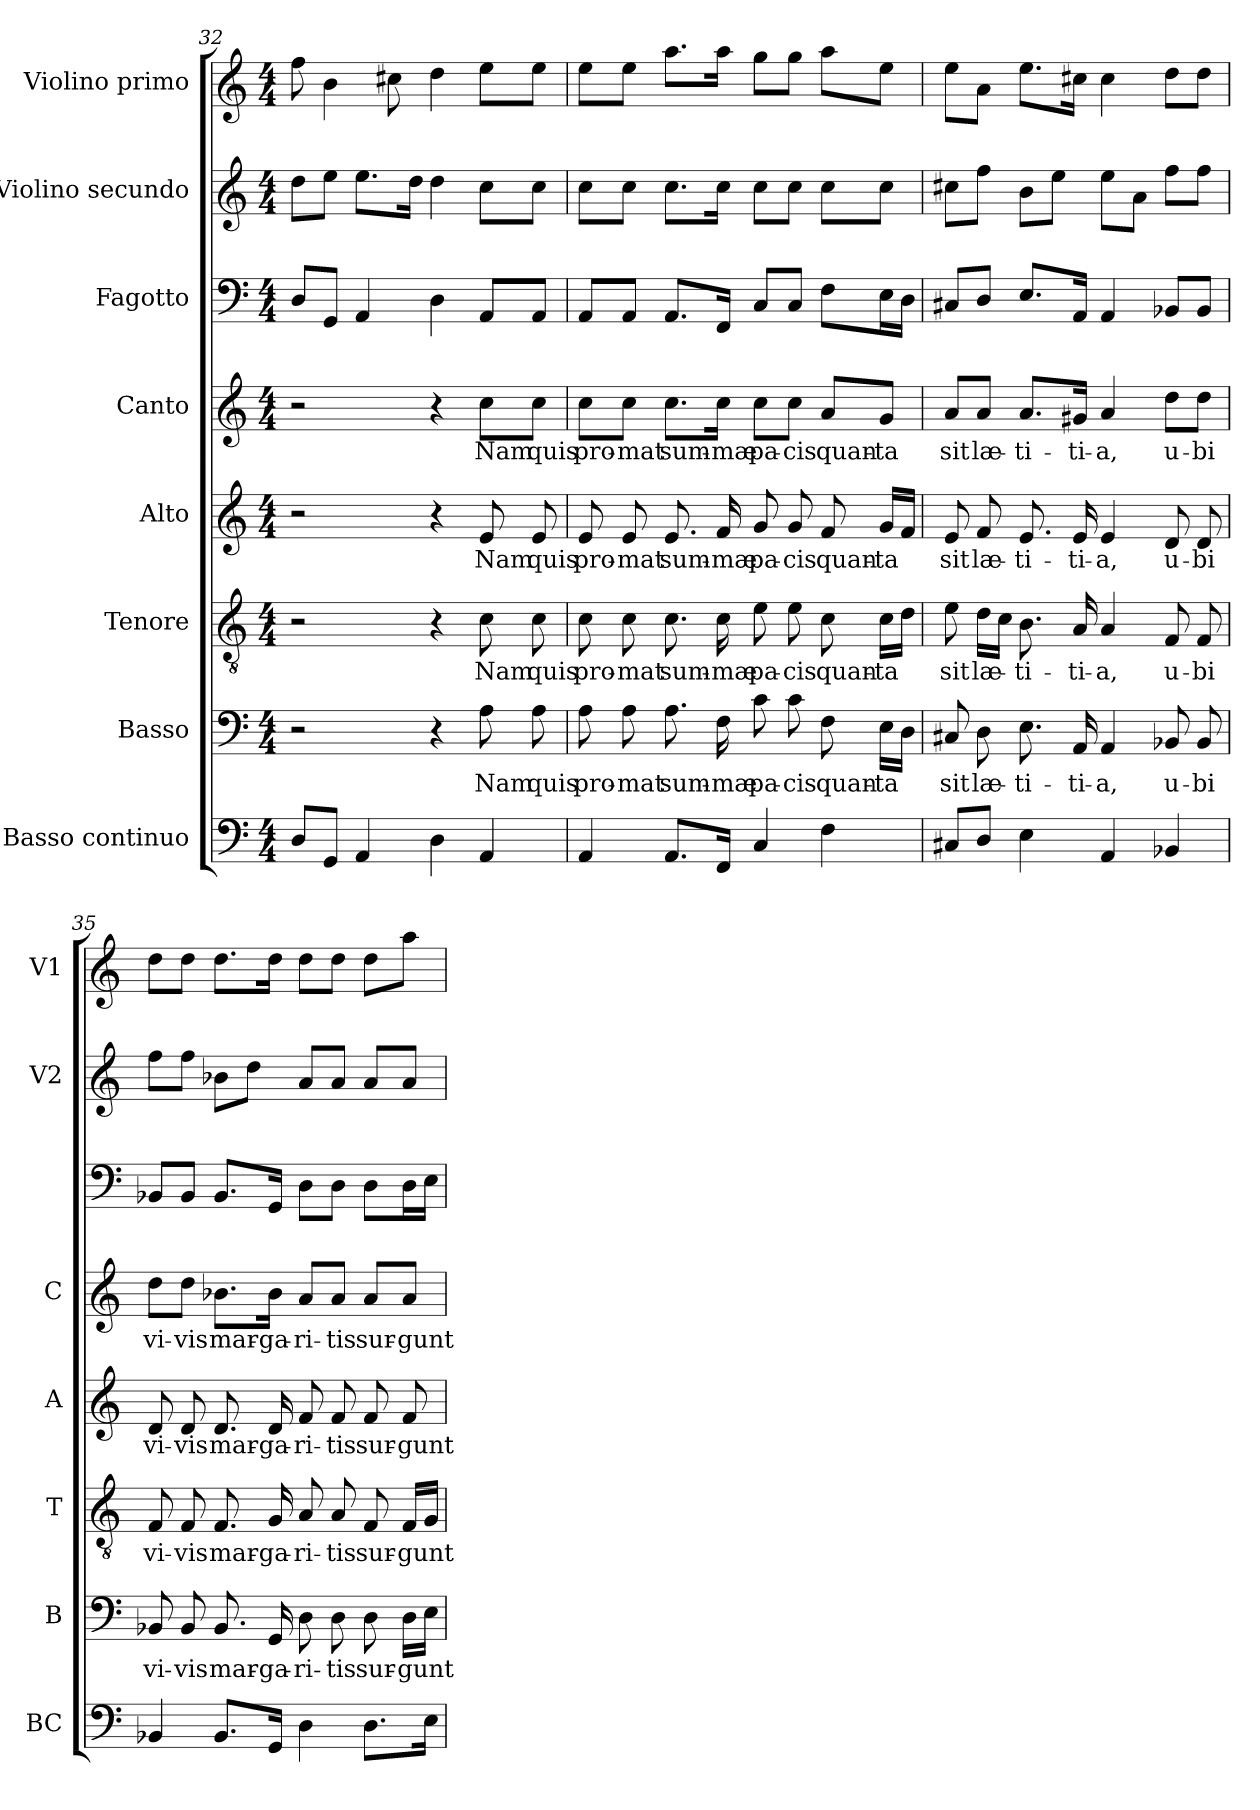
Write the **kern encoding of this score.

**kern	**kern	**text	**kern	**text	**kern	**text	**kern	**text	**kern	**kern	**kern
*part8	*part7	*part7	*part6	*part6	*part5	*part5	*part4	*part4	*part3	*part2	*part1
*staff8	*staff7	*staff7	*staff6	*staff6	*staff5	*staff5	*staff4	*staff4	*staff3	*staff2	*staff1
*I"Basso continuo	*I"Basso	*	*I"Tenore	*	*I"Alto	*	*I"Canto	*	*I"Fagotto	*I"Violino secundo	*I"Violino primo
*I'BC	*I'B	*	*I'T	*	*I'A	*	*I'C	*	*	*I'V2	*I'V1
!!LO:PB:g=z
*clefF4	*clefF4	*	*clefGv2	*	*clefG2	*	*clefG2	*	*clefF4	*clefG2	*clefG2
*k[]	*k[]	*	*k[]	*	*k[]	*	*k[]	*	*k[]	*k[]	*k[]
*C:	*C:	*	*C:	*	*C:	*	*C:	*	*C:	*C:	*C:
*M4/4	*M4/4	*	*M4/4	*	*M4/4	*	*M4/4	*	*M4/4	*M4/4	*M4/4
=32	=32	=32	=32	=32	=32	=32	=32	=32	=32	=32	=32
8D/L	2r	.	2r	.	2r	.	2r	.	8D/L	8dd\L	8ff\
8GG/J	.	.	.	.	.	.	.	.	8GG/J	8ee\J	4b\
4AA/	.	.	.	.	.	.	.	.	4AA/	8.ee\L	.
.	.	.	.	.	.	.	.	.	.	.	8cc#X\
.	.	.	.	.	.	.	.	.	.	16dd\Jk	.
4D\	4r	.	4r	.	4r	.	4r	.	4D\	4dd\	4dd\
!	!	!LO:LY:b	!	!LO:LY:b	!	!LO:LY:b	!	!LO:LY:b	!	!	!
4AA/	8A\	Nam	8c\	Nam	8e/	Nam	8cc\L	Nam	8AA/L	8cc\L	8ee\L
!	!	!LO:LY:b	!	!LO:LY:b	!	!LO:LY:b	!	!LO:LY:b	!	!	!
.	8A\	quis	8c\	quis	8e/	quis	8cc\J	quis	8AA/J	8cc\J	8ee\J
=33	=33	=33	=33	=33	=33	=33	=33	=33	=33	=33	=33
!	!	!LO:LY:b	!	!LO:LY:b	!	!LO:LY:b	!	!LO:LY:b	!	!	!
4AA/	8A\	pro-	8c\	pro-	8e/	pro-	8cc\L	pro-	8AA/L	8cc\L	8ee\L
!	!	!LO:LY:b	!	!LO:LY:b	!	!LO:LY:b	!	!LO:LY:b	!	!	!
.	8A\	-mat	8c\	-mat	8e/	-mat	8cc\J	-mat	8AA/J	8cc\J	8ee\J
!	!	!LO:LY:b	!	!LO:LY:b	!	!LO:LY:b	!	!LO:LY:b	!	!	!
8.AA/L	8.A\	sum-	8.c\	sum-	8.e/	sum-	8.cc\L	sum-	8.AA/L	8.cc\L	8.aa\L
!	!	!LO:LY:b	!	!LO:LY:b	!	!LO:LY:b	!	!LO:LY:b	!	!	!
16FF/Jk	16F\	-mæ	16c\	-mæ	16f/	-mæ	16cc\Jk	-mæ	16FF/Jk	16cc\Jk	16aa\Jk
!	!	!LO:LY:b	!	!LO:LY:b	!	!LO:LY:b	!	!LO:LY:b	!	!	!
4C/	8c\	pa-	8e\	pa-	8g/	pa-	8cc\L	pa-	8C/L	8cc\L	8gg\L
!	!	!LO:LY:b	!	!LO:LY:b	!	!LO:LY:b	!	!LO:LY:b	!	!	!
.	8c\	-cis	8e\	-cis	8g/	-cis	8cc\J	-cis	8C/J	8cc\J	8gg\J
!	!	!LO:LY:b	!	!LO:LY:b	!	!LO:LY:b	!	!LO:LY:b	!	!	!
4F\	8F\	quan-	8c\	quan-	8f/	quan-	8a/L	quan-	8F\L	8cc\L	8aa\L
!	!	!LO:LY:b	!	!LO:LY:b	!	!LO:LY:b	!	!LO:LY:b	!	!	!
.	16E\LL	-ta	16c\LL	-ta	16g/LL	-ta	8g/J	-ta	16E\L	8cc\J	8ee\J
.	16D\JJ	.	16d\JJ	.	16f/JJ	.	.	.	16D\JJ	.	.
=34	=34	=34	=34	=34	=34	=34	=34	=34	=34	=34	=34
!	!	!LO:LY:b	!	!LO:LY:b	!	!LO:LY:b	!	!LO:LY:b	!	!	!
8C#X/L	8C#X/	sit	8e\	sit	8e/	sit	8a/L	sit	8C#X/L	8cc#X\L	8ee\L
!	!	!LO:LY:b	!	!LO:LY:b	!	!LO:LY:b	!	!LO:LY:b	!	!	!
8D/J	8D\	læ-	16d\LL	læ-	8f/	læ-	8a/J	læ-	8D/J	8ff\J	8a\J
.	.	.	16c\JJ	.	.	.	.	.	.	.	.
!	!	!LO:LY:b	!	!LO:LY:b	!	!LO:LY:b	!	!LO:LY:b	!	!	!
4E\	8.E\	-ti-	8.B\	-ti-	8.e/	-ti-	8.a/L	-ti-	8.E/L	8b\L	8.ee\L
.	.	.	.	.	.	.	.	.	.	8ee\J	.
!	!	!LO:LY:b	!	!LO:LY:b	!	!LO:LY:b	!	!LO:LY:b	!	!	!
.	16AA/	-ti-	16A/	-ti-	16e/	-ti-	16g#X/Jk	-ti-	16AA/Jk	.	16cc#X\Jk
!	!	!LO:LY:b	!	!LO:LY:b	!	!LO:LY:b	!	!LO:LY:b	!	!	!
4AA/	4AA/	-a,	4A/	-a,	4e/	-a,	4a/	-a,	4AA/	8ee\L	4cc#\
.	.	.	.	.	.	.	.	.	.	8a\J	.
!	!	!LO:LY:b	!	!LO:LY:b	!	!LO:LY:b	!	!LO:LY:b	!	!	!
4BB-X/	8BB-X/	u-	8F/	u-	8d/	u-	8dd\L	u-	8BB-X/L	8ff\L	8dd\L
!	!	!LO:LY:b	!	!LO:LY:b	!	!LO:LY:b	!	!LO:LY:b	!	!	!
.	8BB-/	-bi	8F/	-bi	8d/	-bi	8dd\J	-bi	8BB-/J	8ff\J	8dd\J
=35	=35	=35	=35	=35	=35	=35	=35	=35	=35	=35	=35
!	!	!LO:LY:b	!	!LO:LY:b	!	!LO:LY:b	!	!LO:LY:b	!	!	!
4BB-X/	8BB-X/	vi-	8F/	vi-	8d/	vi-	8dd\L	vi-	8BB-X/L	8ff\L	8dd\L
!	!	!LO:LY:b	!	!LO:LY:b	!	!LO:LY:b	!	!LO:LY:b	!	!	!
.	8BB-/	-vis	8F/	-vis	8d/	-vis	8dd\J	-vis	8BB-/J	8ff\J	8dd\J
!	!	!LO:LY:b	!	!LO:LY:b	!	!LO:LY:b	!	!LO:LY:b	!	!	!
8.BB-/L	8.BB-/	mar-	8.F/	mar-	8.d/	mar-	8.b-X\L	mar-	8.BB-/L	8b-X\L	8.dd\L
.	.	.	.	.	.	.	.	.	.	8dd\J	.
!	!	!LO:LY:b	!	!LO:LY:b	!	!LO:LY:b	!	!LO:LY:b	!	!	!
16GG/Jk	16GG/	-ga-	16G/	-ga-	16d/	-ga-	16b-\Jk	-ga-	16GG/Jk	.	16dd\Jk
!	!	!LO:LY:b	!	!LO:LY:b	!	!LO:LY:b	!	!LO:LY:b	!	!	!
4D\	8D\	-ri-	8A/	-ri-	8f/	-ri-	8a/L	-ri-	8D\L	8a/L	8dd\L
!	!	!LO:LY:b	!	!LO:LY:b	!	!LO:LY:b	!	!LO:LY:b	!	!	!
.	8D\	-tis	8A/	-tis	8f/	-tis	8a/J	-tis	8D\J	8a/J	8dd\J
!	!	!LO:LY:b	!	!LO:LY:b	!	!LO:LY:b	!	!LO:LY:b	!	!	!
8.D\L	8D\	sur-	8F/	sur-	8f/	sur-	8a/L	sur-	8D\L	8a/L	8dd\L
!	!	!LO:LY:b	!	!LO:LY:b	!	!LO:LY:b	!	!LO:LY:b	!	!	!
.	16D\LL	-gunt	16F/LL	-gunt	8f/	-gunt	8a/J	-gunt	16D\L	8a/J	8aa\J
16E\Jk	16E\JJ	.	16G/JJ	.	.	.	.	.	16E\JJ	.	.
=	=	=	=	=	=	=	=	=	=	=	=
*-	*-	*-	*-	*-	*-	*-	*-	*-	*-	*-	*-
